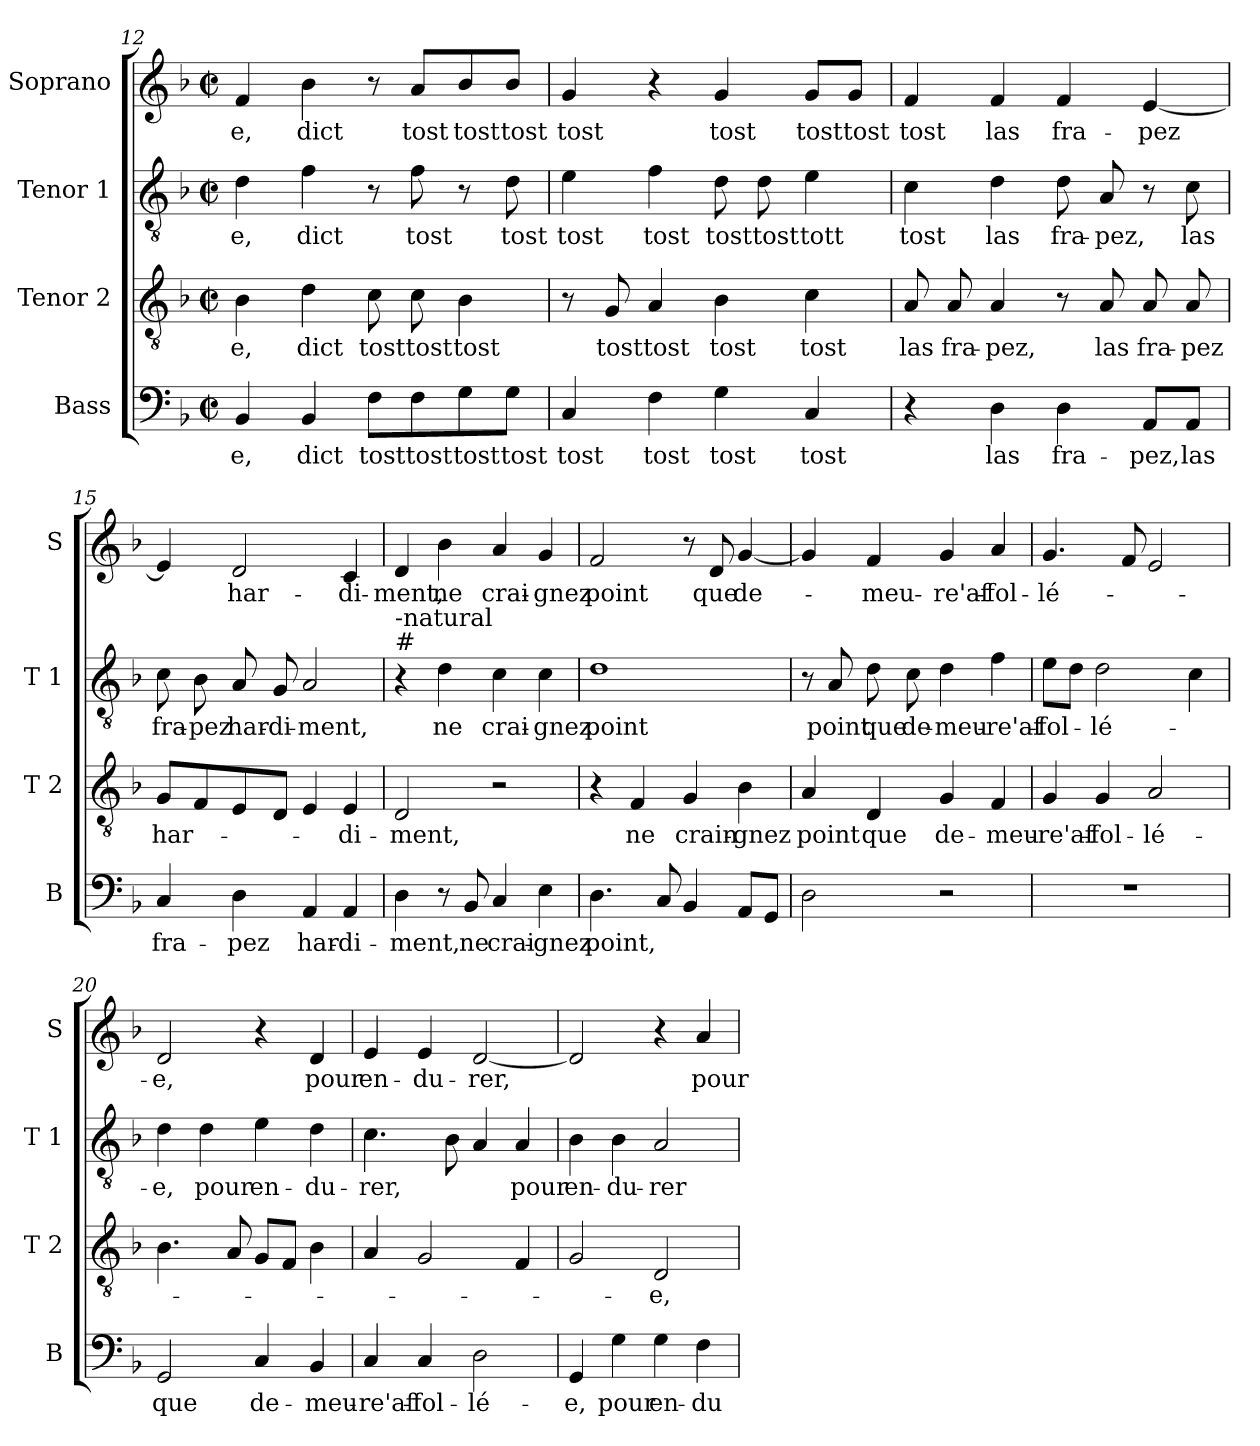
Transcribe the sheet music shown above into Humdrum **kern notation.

**kern	**text	**kern	**text	**kern	**text	**kern	**text
*part4	*part4	*part3	*part3	*part2	*part2	*part1	*part1
*staff4	*staff4	*staff3	*staff3	*staff2	*staff2	*staff1	*staff1
*I"Bass	*	*I"Tenor 2	*	*I"Tenor 1	*	*I"Soprano	*
*I'B	*	*I'T 2	*	*I'T 1	*	*I'S	*
*clefF4	*	*clefGv2	*	*clefGv2	*	*clefG2	*
*k[b-]	*	*k[b-]	*	*k[b-]	*	*k[b-]	*
*F:	*	*F:	*	*F:	*	*F:	*
*M2/2	*	*M2/2	*	*M2/2	*	*M2/2	*
*met(c|)	*	*met(c|)	*	*met(c|)	*	*met(c|)	*
=12	=12	=12	=12	=12	=12	=12	=12
!	!LO:LY:b	!	!LO:LY:b	!	!LO:LY:b	!	!LO:LY:b
4BB-/	-e,	4B-\	-e,	4d\	-e,	4f/	-e,
!	!LO:LY:b	!	!LO:LY:b	!	!LO:LY:b	!	!LO:LY:b
4BB-/	dict	4d\	dict	4f\	dict	4b-\	dict
!	!LO:LY:b	!	!LO:LY:b	!	!	!	!
8F\L	tost	8c\	tost	8r	.	8r	.
!	!LO:LY:b	!	!LO:LY:b	!	!LO:LY:b	!	!LO:LY:b
8F\	tost	8c\	tost	8f\	tost	8a/L	tost
!	!LO:LY:b	!	!LO:LY:b	!	!	!	!LO:LY:b
8G\	tost	4B-\	tost	8r	.	8b-/	tost
!	!LO:LY:b	!	!	!	!LO:LY:b	!	!LO:LY:b
8G\J	tost	.	.	8d\	tost	8b-/J	tost
=13	=13	=13	=13	=13	=13	=13	=13
!	!LO:LY:b	!	!	!	!LO:LY:b	!	!LO:LY:b
4C/	tost	8r	.	4e\	tost	4g/	tost
!	!	!	!LO:LY:b	!	!	!	!
.	.	8G/	tost	.	.	.	.
!	!LO:LY:b	!	!LO:LY:b	!	!LO:LY:b	!	!
4F\	tost	4A/	tost	4f\	tost	4r	.
!	!LO:LY:b	!	!LO:LY:b	!	!LO:LY:b	!	!LO:LY:b
4G\	tost	4B-\	tost	8d\	tost	4g/	tost
!	!	!	!	!	!LO:LY:b	!	!
.	.	.	.	8d\	tost	.	.
!	!LO:LY:b	!	!LO:LY:b	!	!LO:LY:b	!	!LO:LY:b
4C/	tost	4c\	tost	4e\	tott	8g/L	tost
!	!	!	!	!	!	!	!LO:LY:b
.	.	.	.	.	.	8g/J	tost
!!LO:LB:g=z
=14	=14	=14	=14	=14	=14	=14	=14
!	!	!	!LO:LY:b	!	!LO:LY:b	!	!LO:LY:b
4r	.	8A/	las	4c\	tost	4f/	tost
!	!	!	!LO:LY:b	!	!	!	!
.	.	8A/	fra-	.	.	.	.
!	!LO:LY:b	!	!LO:LY:b	!	!LO:LY:b	!	!LO:LY:b
4D\	las	4A/	-pez,	4d\	las	4f/	las
!	!LO:LY:b	!	!	!	!LO:LY:b	!	!LO:LY:b
4D\	fra-	8r	.	8d\	fra-	4f/	fra-
!	!	!	!LO:LY:b	!	!LO:LY:b	!	!
.	.	8A/	las	8A/	-pez,	.	.
!	!LO:LY:b	!	!LO:LY:b	!	!	!	!LO:LY:b
8AA/L	-pez,	8A/	fra-	8r	.	[4e/	-pez
!	!LO:LY:b	!	!LO:LY:b	!	!LO:LY:b	!	!
8AA/J	las	8A/	-pez	8c\	las	.	.
=15	=15	=15	=15	=15	=15	=15	=15
!	!LO:LY:b	!	!LO:LY:b	!	!LO:LY:b	!	!
4C/	fra-	8G/L	har-	8c\	fra-	4e/]	.
!	!	!	!	!	!LO:LY:b	!	!
.	.	8F/	.	8B-\	-pez	.	.
!	!LO:LY:b	!	!	!	!LO:LY:b	!	!LO:LY:b
4D\	-pez	8E/	.	8A/	har-	2d/	har-
!	!	!	!	!	!LO:LY:b	!	!
.	.	8D/J	.	8G/	-di-	.	.
!	!LO:LY:b	!	!	!	!LO:LY:b	!	!
4AA/	har-	4E/	.	2A/	-ment,	.	.
!	!LO:LY:b	!	!LO:LY:b	!	!	!	!LO:LY:b
4AA/	-di-	4E/	-di-	.	.	4c/	-di-
=16	=16	=16	=16	=16	=16	=16	=16
!	!	!	!	!LO:TX:a:t=#	!	!	!
!	!	!	!	!LO:TX:a:t=-natural	!	!	!
!	!LO:LY:b	!	!LO:LY:b	!	!	!	!LO:LY:b
4D\	-ment,	2D/	-ment,	4r	.	4d/	-ment,
!	!	!	!	!	!LO:LY:b	!	!LO:LY:b
8r	.	.	.	4d\	ne	4b-\	ne
!	!LO:LY:b	!	!	!	!	!	!
8BB-/	ne	.	.	.	.	.	.
!	!LO:LY:b	!	!	!	!LO:LY:b	!	!LO:LY:b
4C/	crai-	2r	.	4c\	crai-	4a/	crai-
!	!LO:LY:b	!	!	!	!LO:LY:b	!	!LO:LY:b
4E\	-gnez	.	.	4c\	-gnez	4g/	-gnez
=17	=17	=17	=17	=17	=17	=17	=17
!	!LO:LY:b	!	!	!	!LO:LY:b	!	!LO:LY:b
4.D\	point,	4r	.	1d	point	2f/	point
!	!	!	!LO:LY:b	!	!	!	!
.	.	4F/	ne	.	.	.	.
8C/	.	.	.	.	.	.	.
!	!	!	!LO:LY:b	!	!	!	!
4BB-/	.	4G/	crain-	.	.	8r	.
!	!	!	!	!	!	!	!LO:LY:b
.	.	.	.	.	.	8d/	que
!	!	!	!LO:LY:b	!	!	!	!LO:LY:b
8AA/L	.	4B-\	-gnez	.	.	[4g/	de-
8GG/J	.	.	.	.	.	.	.
!!LO:LB:g=z
=18	=18	=18	=18	=18	=18	=18	=18
!	!	!	!LO:LY:b	!	!	!	!
2D\	.	4A/	point	8r	.	4g/]	.
!	!	!	!	!	!LO:LY:b	!	!
.	.	.	.	8A/	point	.	.
!	!	!	!LO:LY:b	!	!LO:LY:b	!	!LO:LY:b
.	.	4D/	que	8d\	que	4f/	-meu-
!	!	!	!	!	!LO:LY:b	!	!
.	.	.	.	8c\	de-	.	.
!	!	!	!LO:LY:b	!	!LO:LY:b	!	!LO:LY:b
2r	.	4G/	de-	4d\	-meu-	4g/	-re'af-
!	!	!	!LO:LY:b	!	!LO:LY:b	!	!LO:LY:b
.	.	4F/	-meu-	4f\	-re'af-	4a/	-fol-
=19	=19	=19	=19	=19	=19	=19	=19
!	!	!	!LO:LY:b	!	!LO:LY:b	!	!LO:LY:b
1r	.	4G/	-re'af-	8e\L	-fol-	4.g/	-lé-
.	.	.	.	8d\J	.	.	.
!	!	!	!LO:LY:b	!	!LO:LY:b	!	!
.	.	4G/	-fol-	2d\	-lé-	.	.
.	.	.	.	.	.	8f/	.
!	!	!	!LO:LY:b	!	!	!	!
.	.	2A/	-lé-	.	.	2e/	.
.	.	.	.	4c\	.	.	.
=20	=20	=20	=20	=20	=20	=20	=20
!	!LO:LY:b	!	!	!	!LO:LY:b	!	!LO:LY:b
2GG/	que	4.B-\	.	4d\	-e,	2d/	-e,
!	!	!	!	!	!LO:LY:b	!	!
.	.	.	.	4d\	pour	.	.
.	.	8A/	.	.	.	.	.
!	!LO:LY:b	!	!	!	!LO:LY:b	!	!
4C/	de-	8G/L	.	4e\	en-	4r	.
.	.	8F/J	.	.	.	.	.
!	!LO:LY:b	!	!	!	!LO:LY:b	!	!LO:LY:b
4BB-/	-meu-	4B-\	.	4d\	-du-	4d/	pour
=21	=21	=21	=21	=21	=21	=21	=21
!	!LO:LY:b	!	!	!	!LO:LY:b	!	!LO:LY:b
4C/	-re'af-	4A/	.	4.c\	-rer,	4e/	en-
!	!LO:LY:b	!	!	!	!	!	!LO:LY:b
4C/	-fol-	2G/	.	.	.	4e/	-du-
.	.	.	.	8B-\	.	.	.
!	!LO:LY:b	!	!	!	!	!	!LO:LY:b
2D\	-lé-	.	.	4A/	.	[2d/	-rer,
!	!	!	!	!	!LO:LY:b	!	!
.	.	4F/	.	4A/	pour	.	.
=22	=22	=22	=22	=22	=22	=22	=22
!	!LO:LY:b	!	!	!	!LO:LY:b	!	!
4GG/	-e,	2G/	.	4B-\	en-	2d/]	.
!	!LO:LY:b	!	!	!	!LO:LY:b	!	!
4G\	pour	.	.	4B-\	-du-	.	.
!	!LO:LY:b	!	!LO:LY:b	!	!LO:LY:b	!	!
4G\	en-	2D/	-e,	2A/	-rer	4r	.
!	!LO:LY:b	!	!	!	!	!	!LO:LY:b
4F\	-du-	.	.	.	.	4a/	pour
=	=	=	=	=	=	=	=
*-	*-	*-	*-	*-	*-	*-	*-
